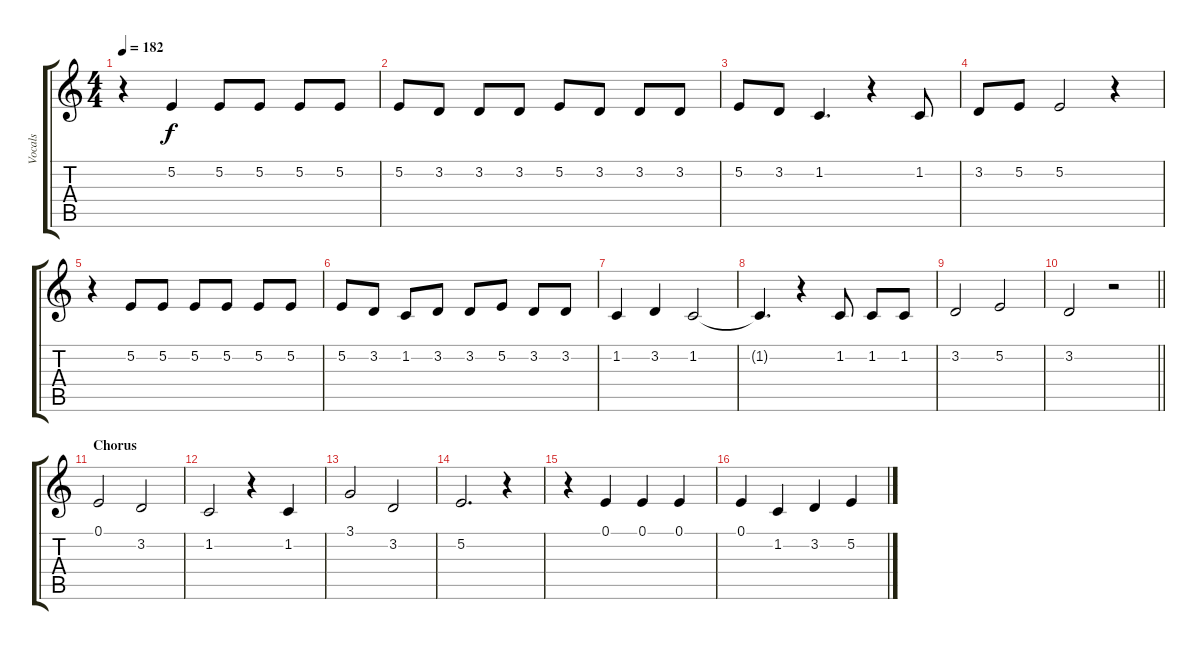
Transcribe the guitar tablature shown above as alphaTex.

\track ("Vocals" "Vocals") {instrument altosax}
\staff {score tabs}
\tuning (E4 B3 G3 D3 A2 E2) {hide}
\ts (4 4)
\tempo 182
\clef g2
\ks c
r.4{dy f} 5.2.4 5.2.8 5.2.8 5.2.8 5.2.8 |
5.2.8 3.2.8 3.2.8 3.2.8 5.2.8 3.2.8 3.2.8 3.2.8 |
5.2.8 3.2.8 1.2.4{d} r.4 1.2.8 |
3.2.8 5.2.8 5.2.2 r.4 |
r.4 5.2.8 5.2.8 5.2.8 5.2.8 5.2.8 5.2.8 |
5.2.8 3.2.8 1.2.8 3.2.8 3.2.8 5.2.8 3.2.8 3.2.8 |
1.2.4 3.2.4 1.2.2 |
1.2{t}.4{d} r.4 1.2.8 1.2.8 1.2.8 |
3.2.2 5.2.2 |
\barLineRight lightlight
3.2.2 r.2 |
\section ("" "Chorus")
0.1.2 3.2.2 |
1.2.2 r.4 1.2.4 |
3.1.2 3.2.2 |
5.2.2{d} r.4 |
r.4 0.1.4 0.1.4 0.1.4 |
0.1.4 1.2.4 3.2.4 5.2.4
